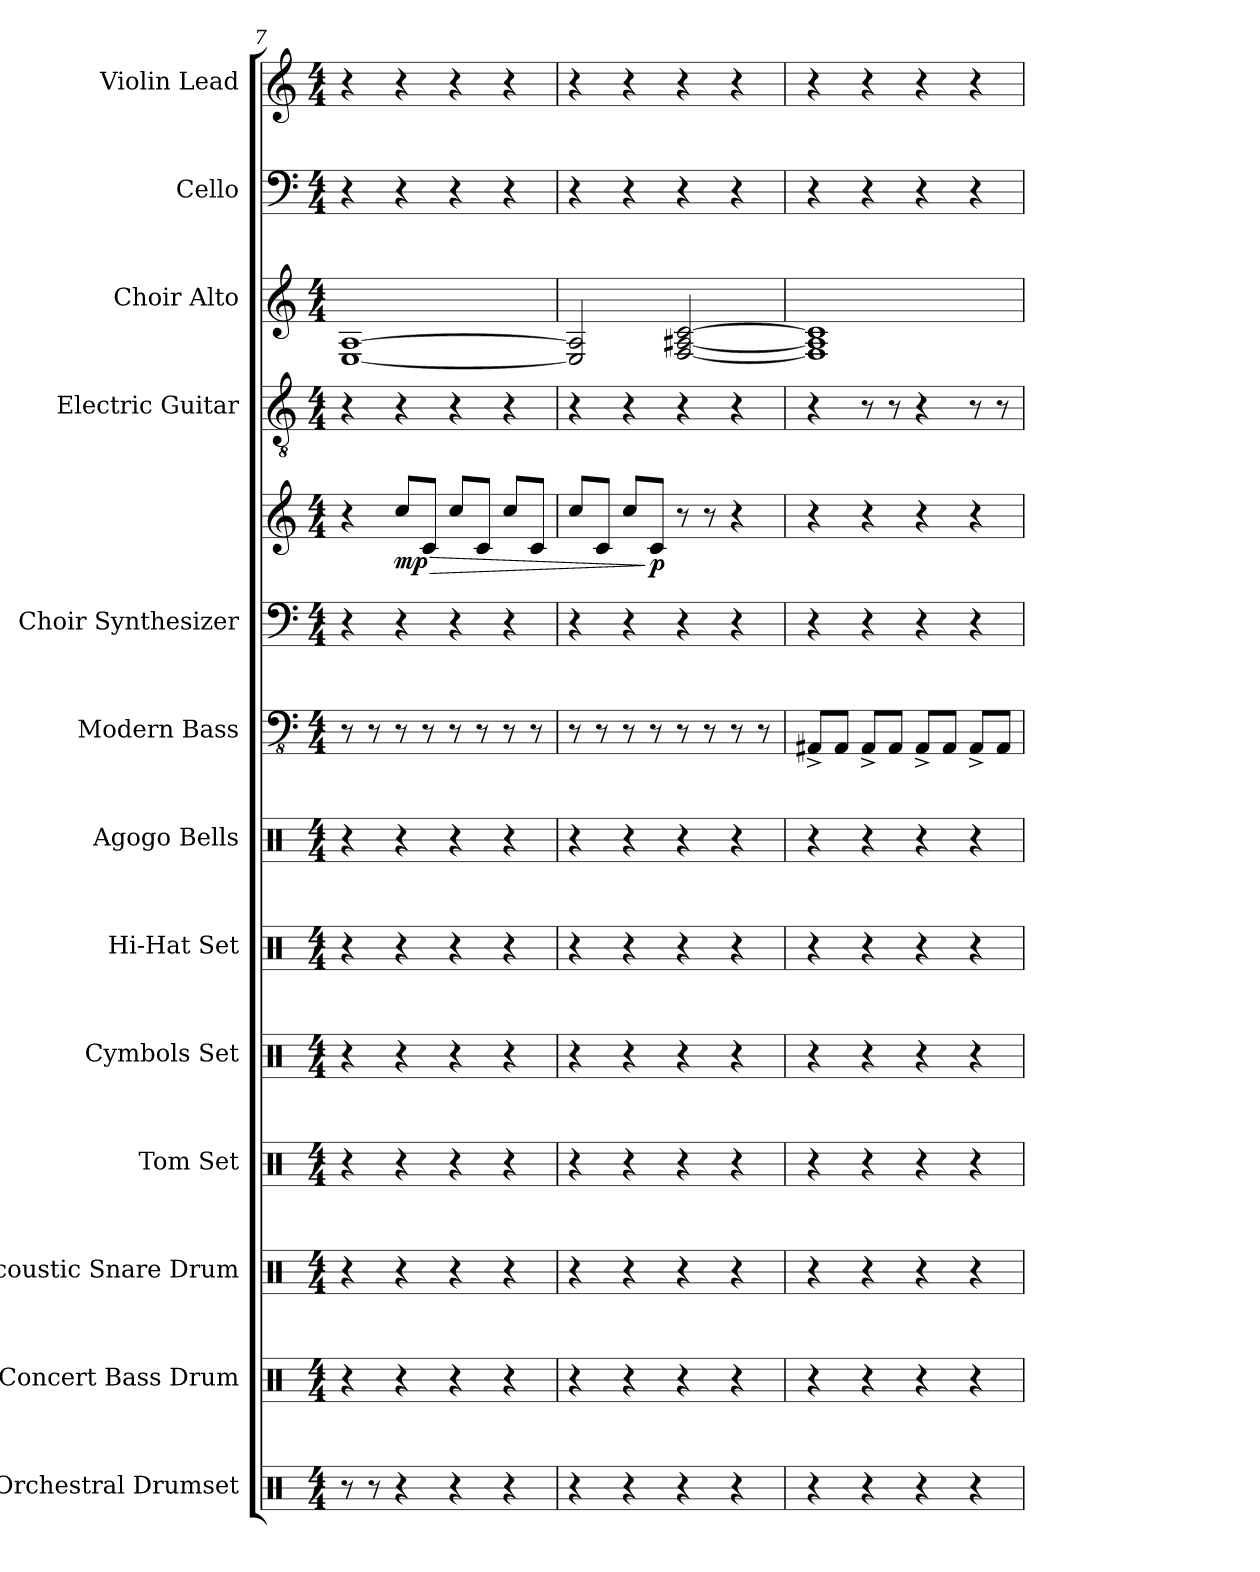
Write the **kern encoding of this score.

**kern	**kern	**kern	**kern	**kern	**kern	**kern	**kern	**kern	**kern	**dynam	**kern	**kern	**kern	**kern
*part13	*part12	*part11	*part10	*part9	*part8	*part7	*part6	*part5	*part5	*part5	*part4	*part3	*part2	*part1
*staff14	*staff13	*staff12	*staff11	*staff10	*staff9	*staff8	*staff7	*staff6	*staff5	*staff5/6	*staff4	*staff3	*staff2	*staff1
*I"Orchestral Drumset	*I"Concert Bass Drum	*I"Acoustic Snare Drum	*I"Tom Set	*I"Cymbols Set	*I"Hi-Hat Set	*I"Agogo Bells	*I"Modern Bass	*I"Choir Synthesizer	*	*	*I"Electric Guitar	*I"Choir Alto	*I"Cello	*I"Violin Lead
*I'Drums	*I'CBD	*I'Snr	*I'Toms	*I'Cym	*I'Hi-Hat	*I'Ago.	*I'Mo. B.	*I'Synth.	*	*	*I'El. Guit.	*I'Alto	*	*I'Vln. Ld.
*clefX	*clefX	*clefX	*clefX	*clefX	*clefX	*clefX	*clefFv4	*clefF4	*clefG2	*	*clefGv2	*clefG2	*clefF4	*clefG2
*k[]	*k[]	*k[]	*k[]	*k[]	*k[]	*k[]	*k[]	*k[]	*k[]	*	*k[]	*k[]	*k[]	*k[]
*M4/4	*M4/4	*M4/4	*M4/4	*M4/4	*M4/4	*M4/4	*M4/4	*M4/4	*M4/4	*	*M4/4	*M4/4	*M4/4	*M4/4
=7	=7	=7	=7	=7	=7	=7	=7	=7	=7	=7	=7	=7	=7	=7
8r	4r	4r	4r	4r	4r	4r	8r	4r	4r	.	4r	[1E [1A	4r	4r
8r	.	.	.	.	.	.	8r	.	.	.	.	.	.	.
!	!	!	!	!	!	!	!	!	!	!LO:HP:b	!	!	!	!
!	!	!	!	!	!	!	!	!	!	!LO:DY:n=1:b	!	!	!	!
4r	4r	4r	4r	4r	4r	4r	8r	4r	8ccL	> mp	4r	.	4r	4r
.	.	.	.	.	.	.	8r	.	8cJ	.	.	.	.	.
4r	4r	4r	4r	4r	4r	4r	8r	4r	8ccL	.	4r	.	4r	4r
.	.	.	.	.	.	.	8r	.	8cJ	.	.	.	.	.
4r	4r	4r	4r	4r	4r	4r	8r	4r	8ccL	.	4r	.	4r	4r
.	.	.	.	.	.	.	8r	.	8cJ	.	.	.	.	.
=8	=8	=8	=8	=8	=8	=8	=8	=8	=8	=8	=8	=8	=8	=8
4r	4r	4r	4r	4r	4r	4r	8r	4r	8ccL	.	4r	2E] 2A]	4r	4r
.	.	.	.	.	.	.	8r	.	8cJ	.	.	.	.	.
4r	4r	4r	4r	4r	4r	4r	8r	4r	8ccL	.	4r	.	4r	4r
!	!	!	!	!	!	!	!	!	!	!LO:DY:n=1:b	!	!	!	!
.	.	.	.	.	.	.	8r	.	8cJ	] p	.	.	.	.
4r	4r	4r	4r	4r	4r	4r	8r	4r	8r	.	4r	[2F [2c [2A#X	4r	4r
.	.	.	.	.	.	.	8r	.	8r	.	.	.	.	.
4r	4r	4r	4r	4r	4r	4r	8r	4r	4r	.	4r	.	4r	4r
.	.	.	.	.	.	.	8r	.	.	.	.	.	.	.
=9	=9	=9	=9	=9	=9	=9	=9	=9	=9	=9	=9	=9	=9	=9
4r	4r	4r	4r	4r	4r	4r	8AAA#X^L	4r	4r	.	4r	1F] 1c] 1A#]	4r	4r
.	.	.	.	.	.	.	8AAA#J	.	.	.	.	.	.	.
4r	4r	4r	4r	4r	4r	4r	8AAA#^L	4r	4r	.	8r	.	4r	4r
.	.	.	.	.	.	.	8AAA#J	.	.	.	8r	.	.	.
4r	4r	4r	4r	4r	4r	4r	8AAA#^L	4r	4r	.	4r	.	4r	4r
.	.	.	.	.	.	.	8AAA#J	.	.	.	.	.	.	.
4r	4r	4r	4r	4r	4r	4r	8AAA#^L	4r	4r	.	8r	.	4r	4r
.	.	.	.	.	.	.	8AAA#J	.	.	.	8r	.	.	.
=	=	=	=	=	=	=	=	=	=	=	=	=	=	=
*-	*-	*-	*-	*-	*-	*-	*-	*-	*-	*-	*-	*-	*-	*-
